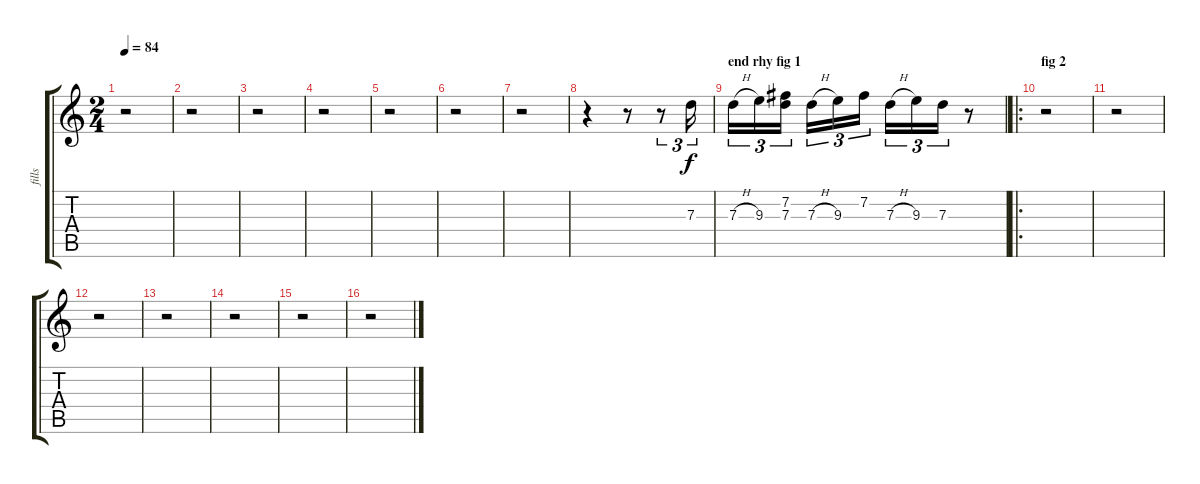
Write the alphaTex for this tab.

\track ("fills" "fills") {instrument distortionguitar}
\staff {score tabs}
\tuning (E4 B3 G3 D3 A2 E2) {hide}
\ts (2 4)
\tempo 84
\clef g2
\ks c
r.2{dy f} |
r.2 |
r.2 |
r.2 |
r.2 |
r.2 |
r.2 |
r.4 r.8 r.8{tu (3 2)} 7.3.16{tu (3 2)} |
\section ("" "end rhy fig 1")
7.3{h}.16{tu (3 2)} 9.3.16{tu (3 2)} (7.2 7.3).16{tu (3 2)} 7.3{h}.16{tu (3 2)} 9.3.16{tu (3 2)} 7.2.16{tu (3 2)} 7.3{h}.16{tu (3 2)} 9.3.16{tu (3 2)} 7.3.16{tu (3 2)} r.8 |
\ro
\section ("" "fig 2")
r.2 |
r.2 |
r.2 |
r.2 |
r.2 |
r.2 |
r.2
